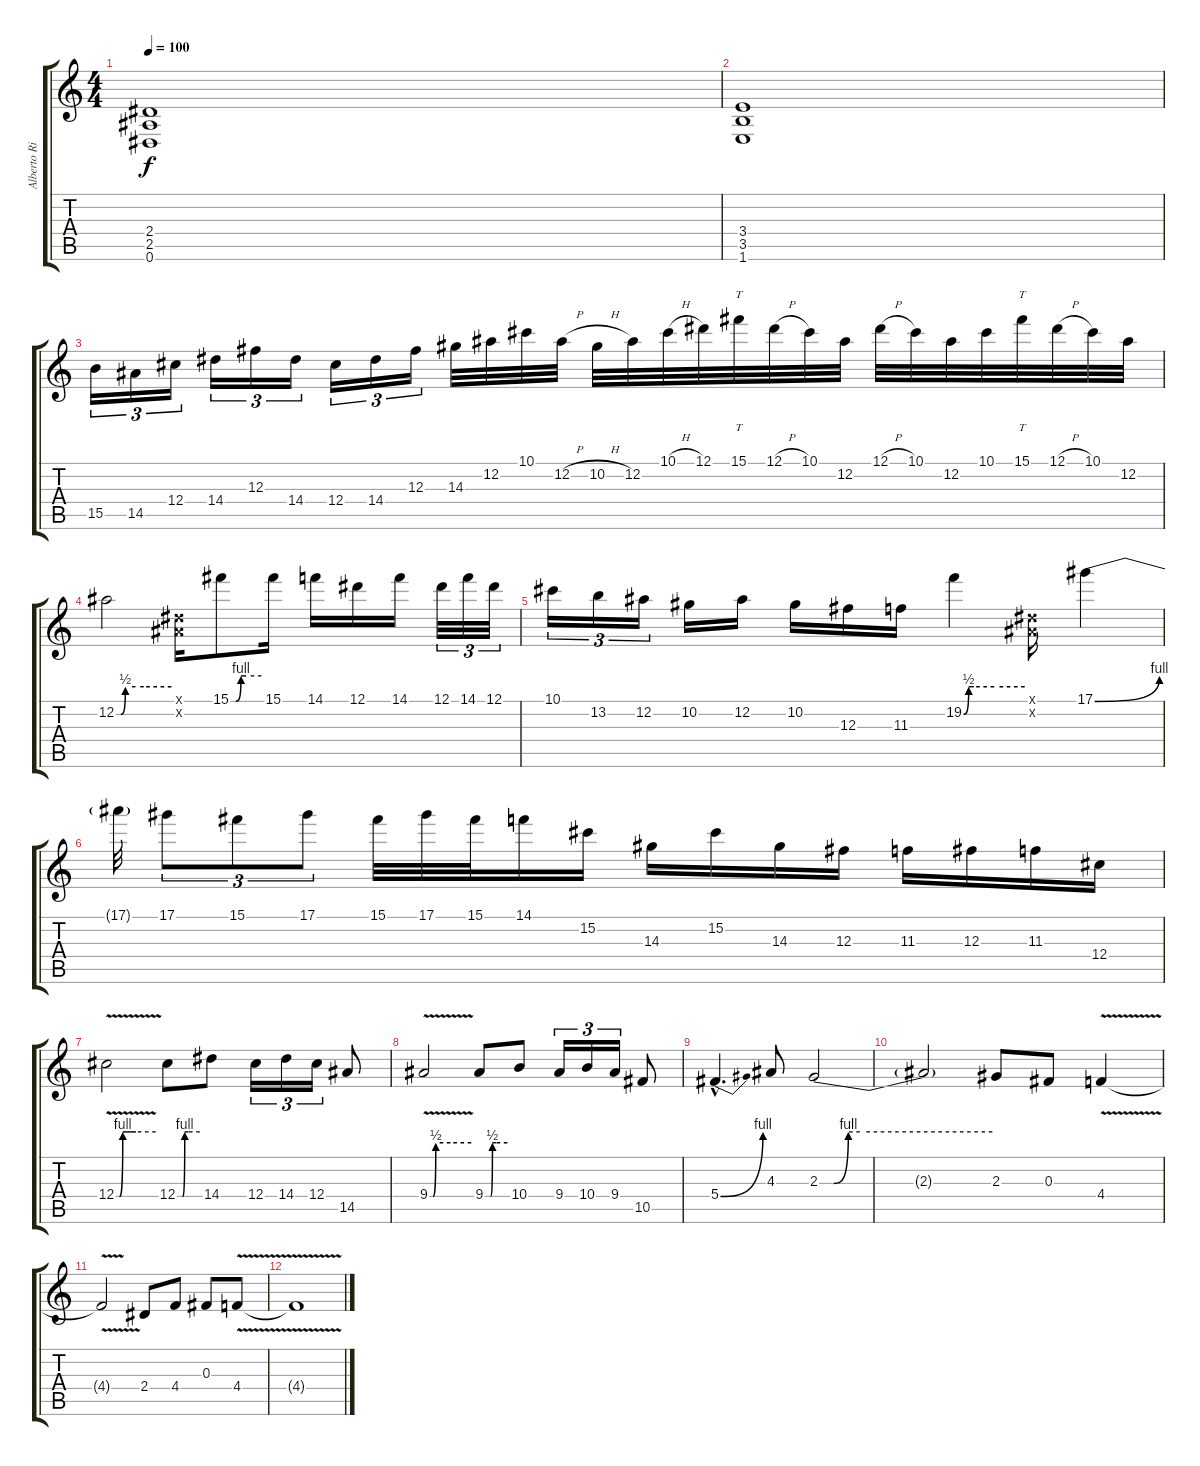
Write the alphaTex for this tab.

\track ("Alberto Rionda" "Alberto Ri") {instrument distortionguitar}
\staff {score tabs}
\tuning (Eb4 Bb3 Gb3 Db3 Ab2 Eb2) {hide}
\ts (4 4)
\tempo 100
\clef g2
\ks c
(2.4 2.5 0.6).1{dy f} |
(3.4 3.5 1.6).1 |
15.5.16{tu (3 2)} 14.5.16{tu (3 2)} 12.4.16{tu (3 2)} 14.4.16{tu (3 2)} 12.3.16{tu (3 2)} 14.4.16{tu (3 2)} 12.4.16{tu (3 2)} 14.4.16{tu (3 2)} 12.3.16{tu (3 2)} 14.3.32 12.2.32 10.1.32 12.2{h}.32 10.2{h}.32 12.2.32 10.1{h}.32 12.1.32 15.1.32{tt} 12.1{h}.32 10.1.32 12.2.32 12.1{h}.32 10.1.32 12.2.32 10.1.32 15.1.32{tt} 12.1{h}.32 10.1.32 12.2.32 |
12.2{be (custom 0 0 5 0 10 2 21 2 30 2 60 2)}.2 (0.1{x} 0.2{x}).16 15.1{be (custom 0 0 10 0 20 4 30 4 60 4)}.8 15.1.16 14.1.16 12.1.16 14.1.16 12.1.32{tu (3 2)} 14.1.32{tu (3 2)} 12.1.32{tu (3 2)} |
10.1.16{tu (3 2)} 13.2.16{tu (3 2)} 12.2.16{tu (3 2)} 10.2.16 12.2.16 10.2.16 12.3.16 11.3.16 19.2{be (custom 0 0 5 2 10 2 30 2 60 2)}.4 (0.1{x} 0.2{x}).16 17.1{be (bend 0 0 60 4)}.4 |
17.1{t}.32 17.1.8{tu (3 2)} 15.1.8{tu (3 2)} 17.1.8{tu (3 2)} 15.1.32 17.1.32 15.1.32 14.1.16 15.2.16 14.3.16 15.2.16 14.3.16 12.3.16 11.3.16 12.3.16 11.3.16 12.4.16 |
12.4{be (custom 0 0 5 0 10 4 15 4 21 4 30 4 60 4) v}.2 12.4{be (custom 0 0 5 0 14 0 20 4 30 4 60 4)}.8 14.4.8 12.4.16{tu (3 2)} 14.4.16{tu (3 2)} 12.4.16{tu (3 2)} 14.5.8 |
9.4{be (custom 0 0 5 0 9 2 30 2 60 2) v}.2 9.4{be (custom 0 0 15 0 20 2 30 2 60 2)}.8 10.4.8 9.4.16{tu (3 2)} 10.4.16{tu (3 2)} 9.4.16{tu (3 2)} 10.5.8 |
5.4{be (bend 0 0 60 4) hac}.4{d} 4.3.8 2.3{be (custom 0 0 5 0 10 4 14 4 20 4 30 4 60 4)}.2 |
2.3{t}.2 2.3.8 0.3.8 4.4{v}.4 |
4.4{t}.2 2.4.8 4.4.8 0.3.8 4.4{v}.8 |
4.4{t}.1
